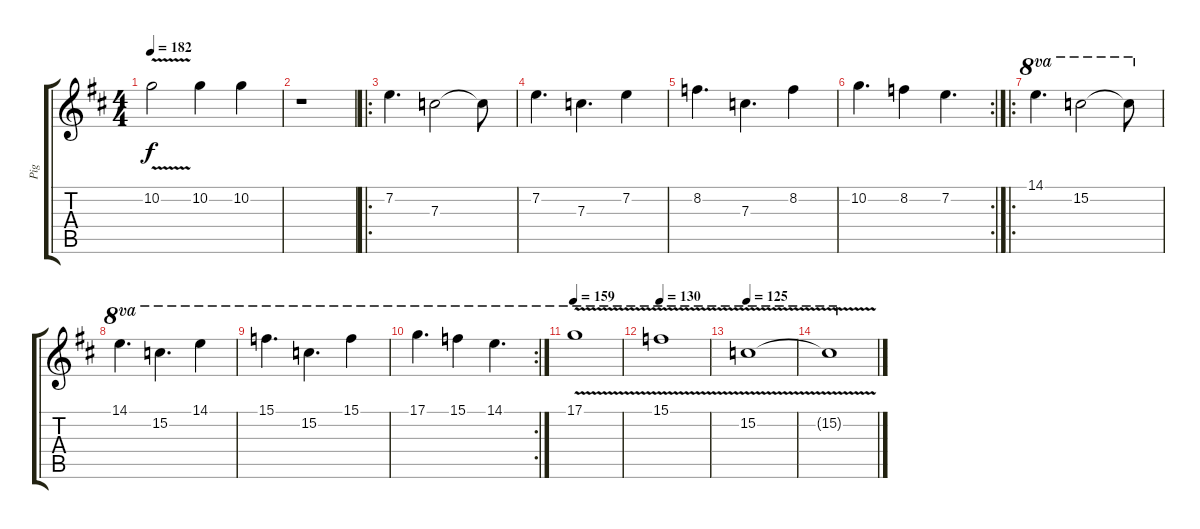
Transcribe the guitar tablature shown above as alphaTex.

\track ("Pig" "Pig") {instrument distortionguitar}
\staff {score tabs}
\tuning (D4 A3 F3 C3 G2 C2) {hide}
\ts (4 4)
\tempo 182
\clef g2
\ks d
10.2{v}.2{dy f} 10.2.4 10.2.4 |
r.1 |
\ro
7.2.4{d} 7.3.2 7.3{t}.8 |
7.2.4{d} 7.3.4{d} 7.2.4 |
8.2.4{d} 7.3.4{d} 8.2.4 |
\rc 2
10.2.4{d} 8.2.4 7.2.4{d} |
\ro
14.1.4{d ot 8va} 15.2.2{ot 8va} 15.2{t}.8{ot 8va} |
14.1.4{d ot 8va} 15.2.4{d ot 8va} 14.1.4{ot 8va} |
15.1.4{d ot 8va} 15.2.4{d ot 8va} 15.1.4{ot 8va} |
\rc 2
17.1.4{d ot 8va} 15.1.4{ot 8va} 14.1.4{d ot 8va} |
\tempo 159
17.1{v}.1{ot 8va} |
\tempo 130
15.1{v}.1{ot 8va} |
\tempo 125
15.2{v}.1{ot 8va} |
15.2{v t}.1{ot 8va}
